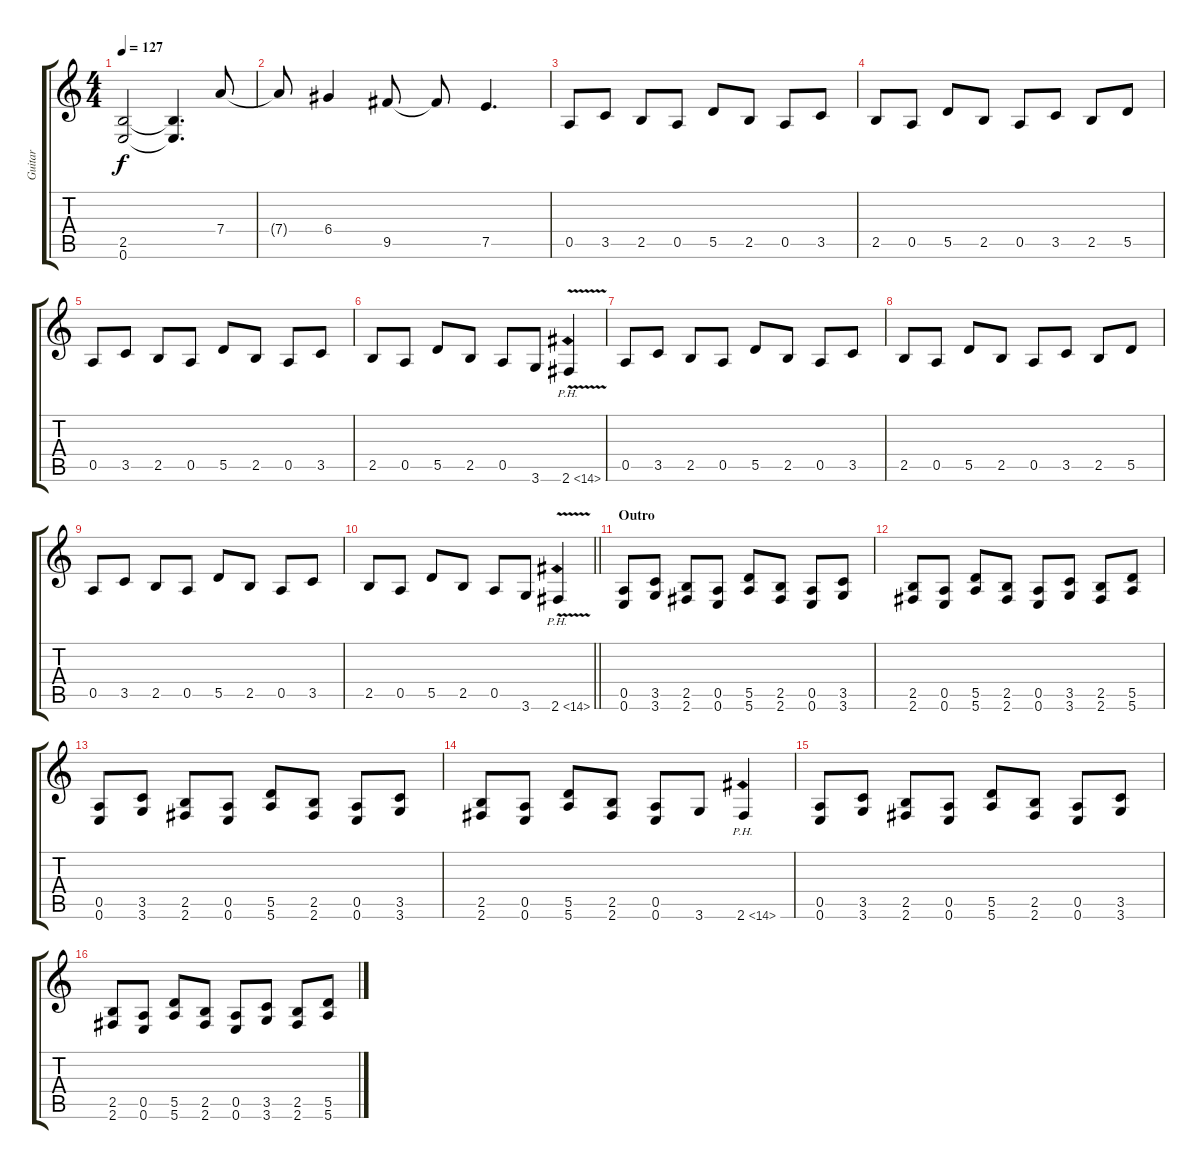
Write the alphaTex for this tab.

\track ("Guitar" "Guitar") {instrument distortionguitar}
\staff {score tabs}
\tuning (E4 B3 G3 D3 A2 E2) {hide}
\ts (4 4)
\tempo 127
\clef g2
\ks c
(2.5 0.6).2{dy f} (2.5{t} 0.6{t}).4{d} 7.4.8 |
7.4{t}.8 6.4.4 9.5.8 9.5{t}.8 7.5.4{d} |
0.5.8 3.5.8 2.5.8 0.5.8 5.5.8 2.5.8 0.5.8 3.5.8 |
2.5.8 0.5.8 5.5.8 2.5.8 0.5.8 3.5.8 2.5.8 5.5.8 |
0.5.8 3.5.8 2.5.8 0.5.8 5.5.8 2.5.8 0.5.8 3.5.8 |
2.5.8 0.5.8 5.5.8 2.5.8 0.5.8 3.6.8 2.6{ph 12 v}.4 |
0.5.8 3.5.8 2.5.8 0.5.8 5.5.8 2.5.8 0.5.8 3.5.8 |
2.5.8 0.5.8 5.5.8 2.5.8 0.5.8 3.5.8 2.5.8 5.5.8 |
0.5.8 3.5.8 2.5.8 0.5.8 5.5.8 2.5.8 0.5.8 3.5.8 |
\barLineRight lightlight
2.5.8 0.5.8 5.5.8 2.5.8 0.5.8 3.6.8 2.6{ph 12 v}.4 |
\section ("" "Outro")
(0.5 0.6).8 (3.5 3.6).8 (2.5 2.6).8 (0.5 0.6).8 (5.5 5.6).8 (2.5 2.6).8 (0.5 0.6).8 (3.5 3.6).8 |
(2.5 2.6).8 (0.5 0.6).8 (5.5 5.6).8 (2.5 2.6).8 (0.5 0.6).8 (3.5 3.6).8 (2.5 2.6).8 (5.5 5.6).8 |
(0.5 0.6).8 (3.5 3.6).8 (2.5 2.6).8 (0.5 0.6).8 (5.5 5.6).8 (2.5 2.6).8 (0.5 0.6).8 (3.5 3.6).8 |
(2.5 2.6).8 (0.5 0.6).8 (5.5 5.6).8 (2.5 2.6).8 (0.5 0.6).8 3.6.8 2.6{ph 12}.4 |
(0.5 0.6).8 (3.5 3.6).8 (2.5 2.6).8 (0.5 0.6).8 (5.5 5.6).8 (2.5 2.6).8 (0.5 0.6).8 (3.5 3.6).8 |
(2.5 2.6).8 (0.5 0.6).8 (5.5 5.6).8 (2.5 2.6).8 (0.5 0.6).8 (3.5 3.6).8 (2.5 2.6).8 (5.5 5.6).8
